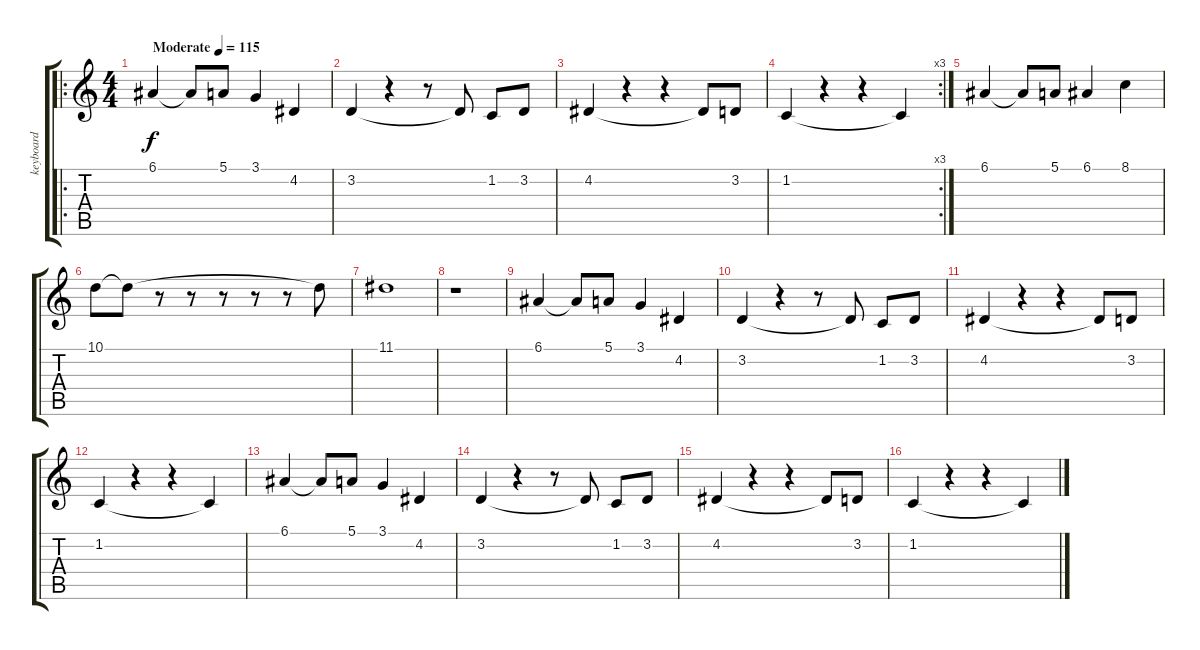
\track ("keyboard" "keyboard") {instrument stringensemble1}
\staff {score tabs}
\tuning (E4 B3 G3 D3 A2 E2) {hide}
\ro
\ts (4 4)
\tempo (115 "Moderate")
\clef g2
\ks c
6.1.4{dy f instrument stringensemble1} 6.1{t}.8 5.1.8 3.1.4 4.2.4 |
3.2.4 r.4 r.8 3.2{t}.8 1.2.8 3.2.8 |
4.2.4 r.4 r.4 4.2{t}.8 3.2.8 |
\rc 3
1.2.4 r.4 r.4 1.2{t}.4 |
6.1.4 6.1{t}.8 5.1.8 6.1.4 8.1.4 |
10.1.8 10.1{t}.8 r.8 r.8 r.8 r.8 r.8 10.1{t}.8 |
11.1.1 |
r.1 |
6.1.4 6.1{t}.8 5.1.8 3.1.4 4.2.4 |
3.2.4 r.4 r.8 3.2{t}.8 1.2.8 3.2.8 |
4.2.4 r.4 r.4 4.2{t}.8 3.2.8 |
1.2.4 r.4 r.4 1.2{t}.4 |
6.1.4 6.1{t}.8 5.1.8 3.1.4 4.2.4 |
3.2.4 r.4 r.8 3.2{t}.8 1.2.8 3.2.8 |
4.2.4 r.4 r.4 4.2{t}.8 3.2.8 |
1.2.4 r.4 r.4 1.2{t}.4
